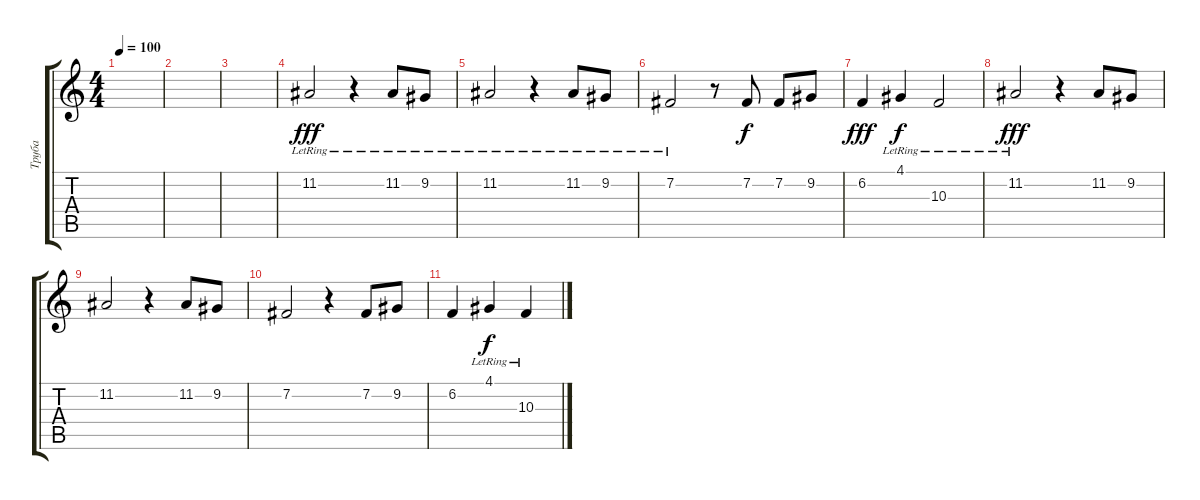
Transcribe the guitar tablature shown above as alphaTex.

\track ("Труба" "Труба") {instrument trumpet}
\staff {score tabs}
\tuning (E4 B3 G3 D3 A2 E2) {hide}
\ts (4 4)
\tempo 100
\clef g2
\ks c
|
|
|
11.2{lr}.2{dy fff} r.4 11.2{lr}.8 9.2{lr}.8 |
11.2{lr}.2 r.4 11.2{lr}.8 9.2{lr}.8 |
7.2{lr}.2 r.8 7.2.8{dy f} 7.2.8 9.2.8 |
6.2.4{dy fff} 4.1{lr}.4{dy f} 10.3{lr}.2 |
11.2{lr}.2{dy fff} r.4 11.2.8 9.2.8 |
11.2.2 r.4 11.2.8 9.2.8 |
7.2.2 r.4 7.2.8 9.2.8 |
6.2.4 4.1{lr}.4{dy f} 10.3{lr}.4
